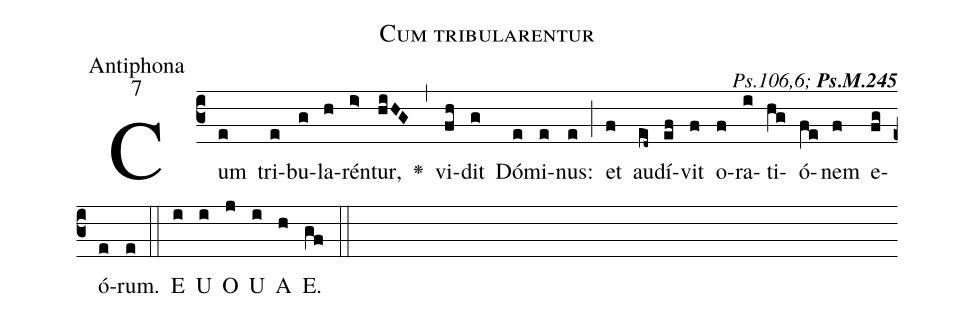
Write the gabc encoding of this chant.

name:Cum tribularentur;
office-part:Antiphona;
mode:7;
commentary:{\itshape\mdseries Ps.106,6;\/} {\bfseries Ps.M.245};
%%
(c3)Cum(e) tri(e)bu(g)la(h)rén(i>)tur,(hiHG) <v>\greheightstar</v>(,) vi(fh)dit(g) Dó(e)mi(e)nus:(e) (;) et(f) au(ed~)dí(ef)vit(f) o(f)ra(i)ti(hg)ó(fe)nem(f) e(fg)ó(e)rum.(e) (::) E(i) U(i) O(j) U(i) A(h) E.(gf) (::)
